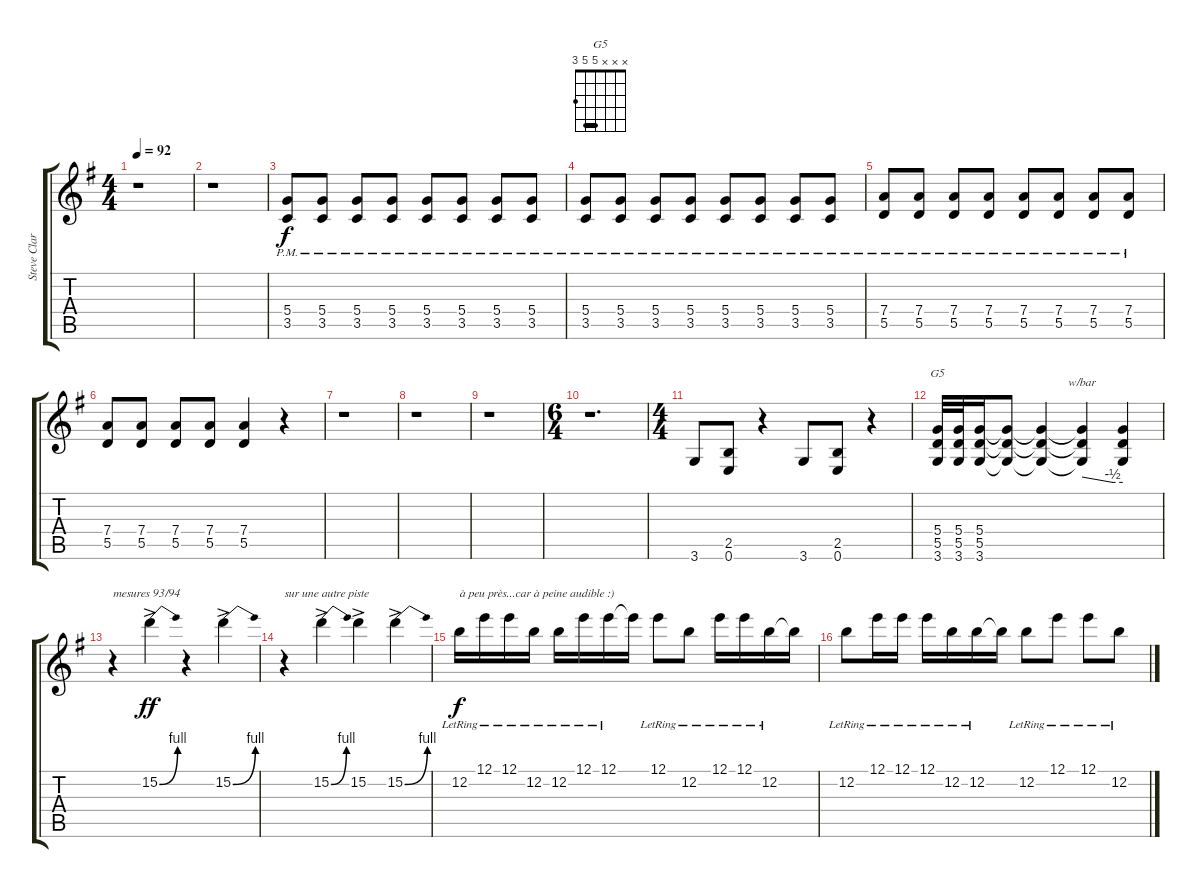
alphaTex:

\track ("Steve Clark" "Steve Clar") {instrument overdrivenguitar}
\staff {score tabs}
\tuning (E4 B3 G3 D3 A2 E2) {hide}
\chord ("G5" x x x 5 5 3) {barre 5}
\ts (4 4)
\tempo 92
\clef g2
\ks eminor
r.1{dy f} |
r.1 |
(5.4{pm} 3.5{pm}).8 (5.4{pm} 3.5{pm}).8 (5.4{pm} 3.5{pm}).8 (5.4{pm} 3.5{pm}).8 (5.4{pm} 3.5{pm}).8 (5.4{pm} 3.5{pm}).8 (5.4{pm} 3.5{pm}).8 (5.4{pm} 3.5{pm}).8 |
(5.4{pm} 3.5{pm}).8 (5.4{pm} 3.5{pm}).8 (5.4{pm} 3.5{pm}).8 (5.4{pm} 3.5{pm}).8 (5.4{pm} 3.5{pm}).8 (5.4{pm} 3.5{pm}).8 (5.4{pm} 3.5{pm}).8 (5.4{pm} 3.5{pm}).8 |
(7.4{pm} 5.5{pm}).8 (7.4{pm} 5.5{pm}).8 (7.4{pm} 5.5{pm}).8 (7.4{pm} 5.5{pm}).8 (7.4{pm} 5.5{pm}).8 (7.4{pm} 5.5{pm}).8 (7.4{pm} 5.5{pm}).8 (7.4{pm} 5.5{pm}).8 |
(7.4 5.5).8 (7.4 5.5).8 (7.4 5.5).8 (7.4 5.5).8 (7.4 5.5).4 r.4 |
r.1 |
r.1 |
r.1 |
\ts (6 4)
r.1{d} |
\ts (4 4)
3.6.8 (2.5 0.6).8 r.4 3.6.8 (2.5 0.6).8 r.4 |
(5.4 5.5 3.6).32{ch "G5"} (5.4 5.5 3.6).32 (5.4 5.5 3.6).16 (5.4{t} 5.5{t} 3.6{t}).8 (5.4{t} 5.5{t} 3.6{t}).4 (5.4{t} 5.5{t} 3.6{t}).4{tbe (custom default 0 0 45 -2 60 -2)} (5.4{t} 5.5{t} 3.6{t}).4 |
r.4{txt "mesures 93/94"} 15.2{be (bend 0 0 60 4) ac}.4{dy ff} r.4 15.2{be (bend 0 0 60 4) ac}.4 |
r.4{txt "sur une autre piste"} 15.2{be (bend 0 0 60 4) ac}.4 15.2{ac}.4 15.2{be (bend 0 0 60 4) ac}.4 |
12.2{lr}.16{txt "à peu près...car à peine audible :)" dy f} 12.1{lr}.16 12.1{lr}.16 12.2{lr}.16 12.2{lr}.16 12.1{lr}.16 12.1{lr}.16 12.1{t}.16 12.1{lr}.8 12.2{lr}.8 12.1{lr}.16 12.1{lr}.16 12.2{lr}.16 12.2{t}.16 |
12.2{lr}.8 12.1{lr}.16 12.1{lr}.16 12.1{lr}.16 12.2{lr}.16 12.2{lr}.16 12.2{t}.16 12.2{lr}.8 12.1{lr}.8 12.1{lr}.8 12.2{lr}.8
